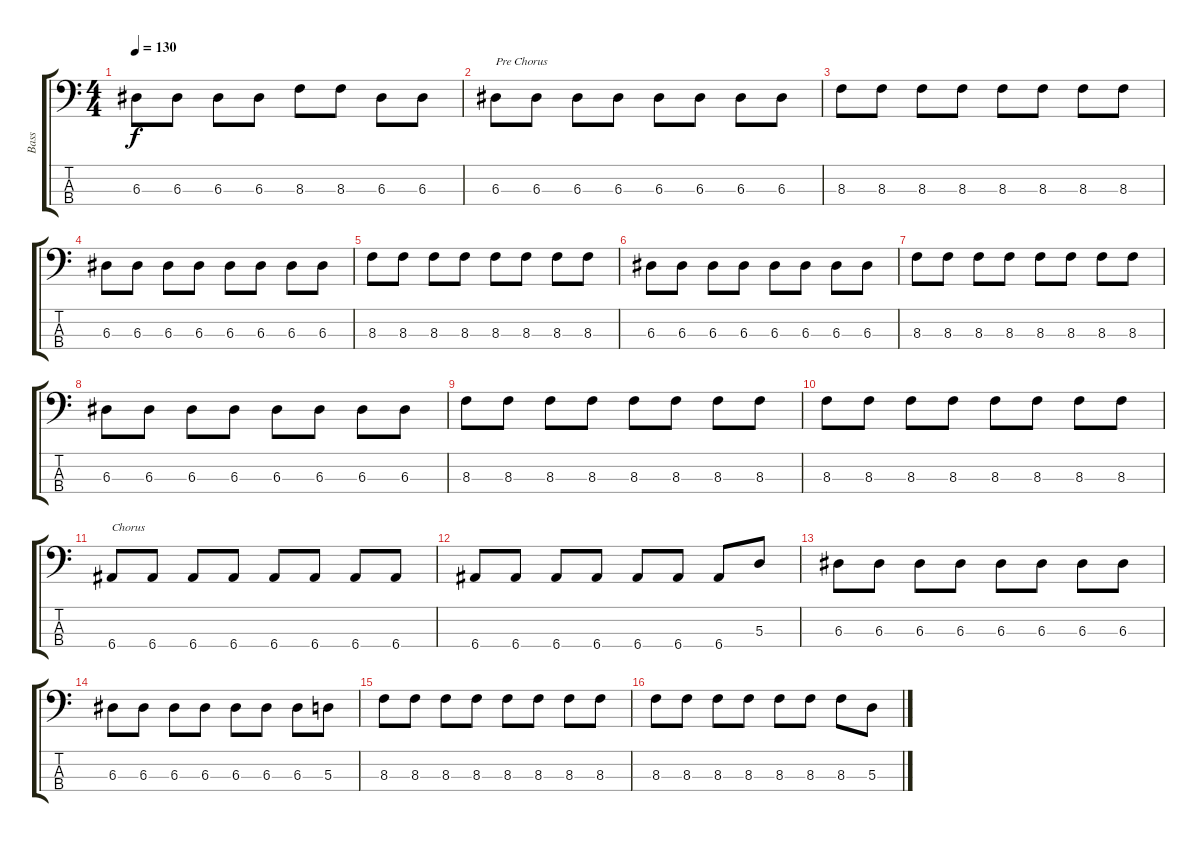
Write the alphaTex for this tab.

\track ("Bass" "Bass") {instrument electricbasspick}
\staff {score tabs}
\tuning (G2 D2 A1 E1) {hide}
\ts (4 4)
\tempo 130
\clef f4
\ks c
6.3.8{dy f} 6.3.8 6.3.8 6.3.8 8.3.8 8.3.8 6.3.8 6.3.8 |
6.3.8{txt "Pre Chorus"} 6.3.8 6.3.8 6.3.8 6.3.8 6.3.8 6.3.8 6.3.8 |
8.3.8 8.3.8 8.3.8 8.3.8 8.3.8 8.3.8 8.3.8 8.3.8 |
6.3.8 6.3.8 6.3.8 6.3.8 6.3.8 6.3.8 6.3.8 6.3.8 |
8.3.8 8.3.8 8.3.8 8.3.8 8.3.8 8.3.8 8.3.8 8.3.8 |
6.3.8 6.3.8 6.3.8 6.3.8 6.3.8 6.3.8 6.3.8 6.3.8 |
8.3.8 8.3.8 8.3.8 8.3.8 8.3.8 8.3.8 8.3.8 8.3.8 |
6.3.8 6.3.8 6.3.8 6.3.8 6.3.8 6.3.8 6.3.8 6.3.8 |
8.3.8 8.3.8 8.3.8 8.3.8 8.3.8 8.3.8 8.3.8 8.3.8 |
8.3.8 8.3.8 8.3.8 8.3.8 8.3.8 8.3.8 8.3.8 8.3.8 |
6.4.8{txt "Chorus"} 6.4.8 6.4.8 6.4.8 6.4.8 6.4.8 6.4.8 6.4.8 |
6.4.8 6.4.8 6.4.8 6.4.8 6.4.8 6.4.8 6.4.8 5.3.8 |
6.3.8 6.3.8 6.3.8 6.3.8 6.3.8 6.3.8 6.3.8 6.3.8 |
6.3.8 6.3.8 6.3.8 6.3.8 6.3.8 6.3.8 6.3.8 5.3.8 |
8.3.8 8.3.8 8.3.8 8.3.8 8.3.8 8.3.8 8.3.8 8.3.8 |
8.3.8 8.3.8 8.3.8 8.3.8 8.3.8 8.3.8 8.3.8 5.3.8
